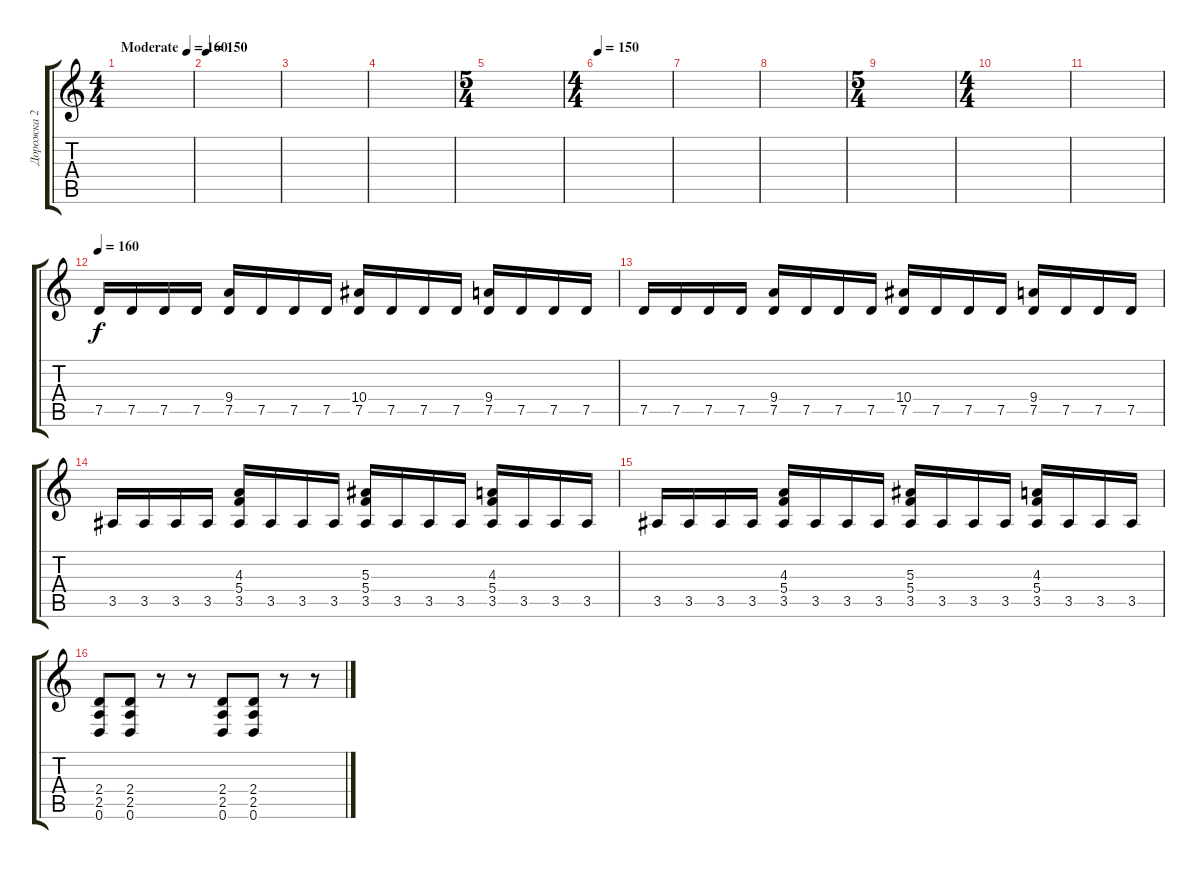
\track ("Дорожка 2" "Дорожка 2") {instrument distortionguitar}
\staff {score tabs}
\tuning (D4 A3 F3 C3 G2 D2) {hide}
\ts (4 4)
\tempo (160 "Moderate")
\clef g2
\ks c
|
\tempo 150
|
|
|
\ts (5 4)
|
\ts (4 4)
\tempo 150
|
|
|
\ts (5 4)
|
\ts (4 4)
|
|
\tempo 160
7.5.16 7.5.16 7.5.16 7.5.16 (9.4 7.5).16 7.5.16 7.5.16 7.5.16 (10.4 7.5).16 7.5.16 7.5.16 7.5.16 (9.4 7.5).16 7.5.16 7.5.16 7.5.16 |
7.5.16 7.5.16 7.5.16 7.5.16 (9.4 7.5).16 7.5.16 7.5.16 7.5.16 (10.4 7.5).16 7.5.16 7.5.16 7.5.16 (9.4 7.5).16 7.5.16 7.5.16 7.5.16 |
3.5.16 3.5.16 3.5.16 3.5.16 (4.3 5.4 3.5).16 3.5.16 3.5.16 3.5.16 (5.3 5.4 3.5).16 3.5.16 3.5.16 3.5.16 (4.3 5.4 3.5).16 3.5.16 3.5.16 3.5.16 |
3.5.16 3.5.16 3.5.16 3.5.16 (4.3 5.4 3.5).16 3.5.16 3.5.16 3.5.16 (5.3 5.4 3.5).16 3.5.16 3.5.16 3.5.16 (4.3 5.4 3.5).16 3.5.16 3.5.16 3.5.16 |
(2.4 2.5 0.6).8 (2.4 2.5 0.6).8 r.8 r.8 (2.4 2.5 0.6).8 (2.4 2.5 0.6).8 r.8 r.8
